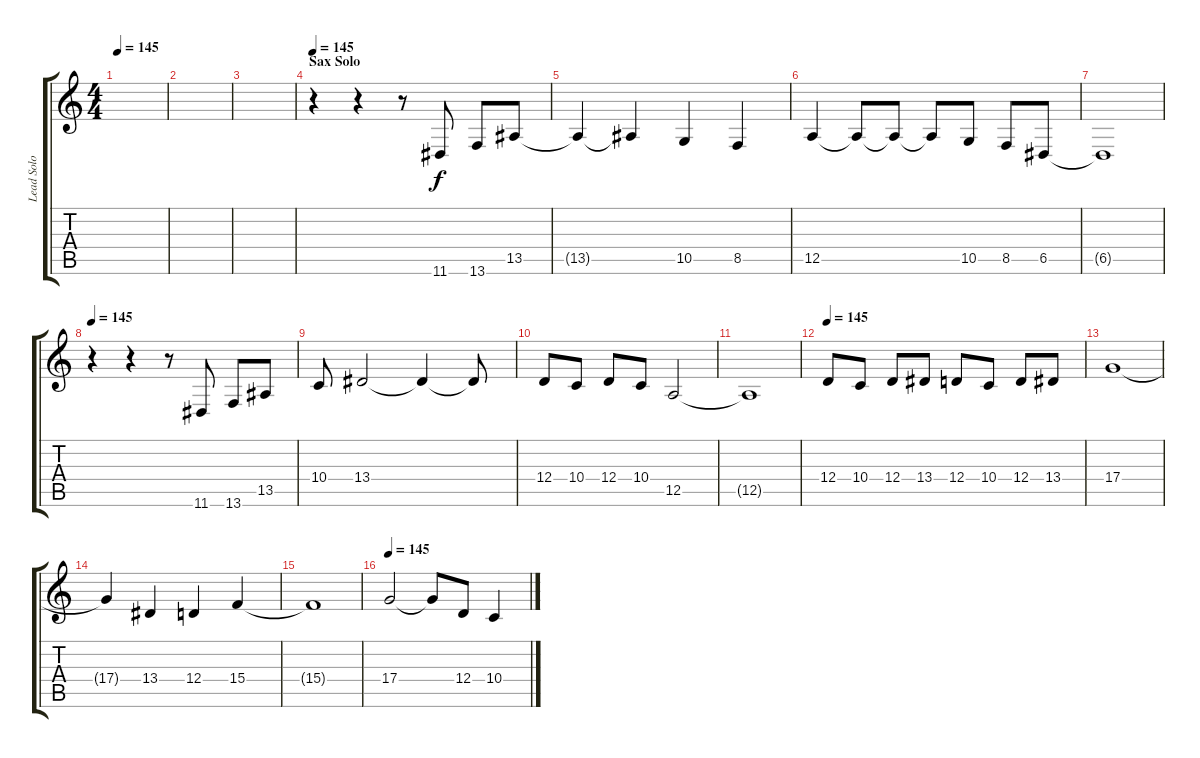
\track ("Lead Solo Guitar" "Lead Solo ") {instrument pad1newage}
\staff {score tabs}
\tuning (E4 B3 G3 D3 A2 E2) {hide}
\ts (4 4)
\tempo 145
\clef g2
\ks c
|
|
|
\section ("" "Sax Solo")
\tempo 145
r.4 r.4 r.8 11.6.8{instrument trumpet} 13.6.8 13.5.8 |
13.5{t}.4 13.5{t}.4 10.5.4 8.5.4 |
12.5.4 12.5{t}.8 12.5{t}.8 12.5{t}.8 10.5.8 8.5.8 6.5.8 |
6.5{t}.1 |
\tempo 145
r.4 r.4 r.8 11.6.8{instrument trumpet} 13.6.8 13.5.8 |
10.4.8 13.4.2 13.4{t}.4 13.4{t}.8 |
12.4.8 10.4.8 12.4.8 10.4.8 12.5.2 |
12.5{t}.1 |
\tempo 145
12.4.8{instrument trumpet} 10.4.8 12.4.8 13.4.8 12.4.8 10.4.8 12.4.8 13.4.8 |
17.4.1 |
17.4{t}.4 13.4.4 12.4.4 15.4.4 |
15.4{t}.1 |
\tempo 145
17.4.2 17.4{t}.8 12.4.8 10.4.4
